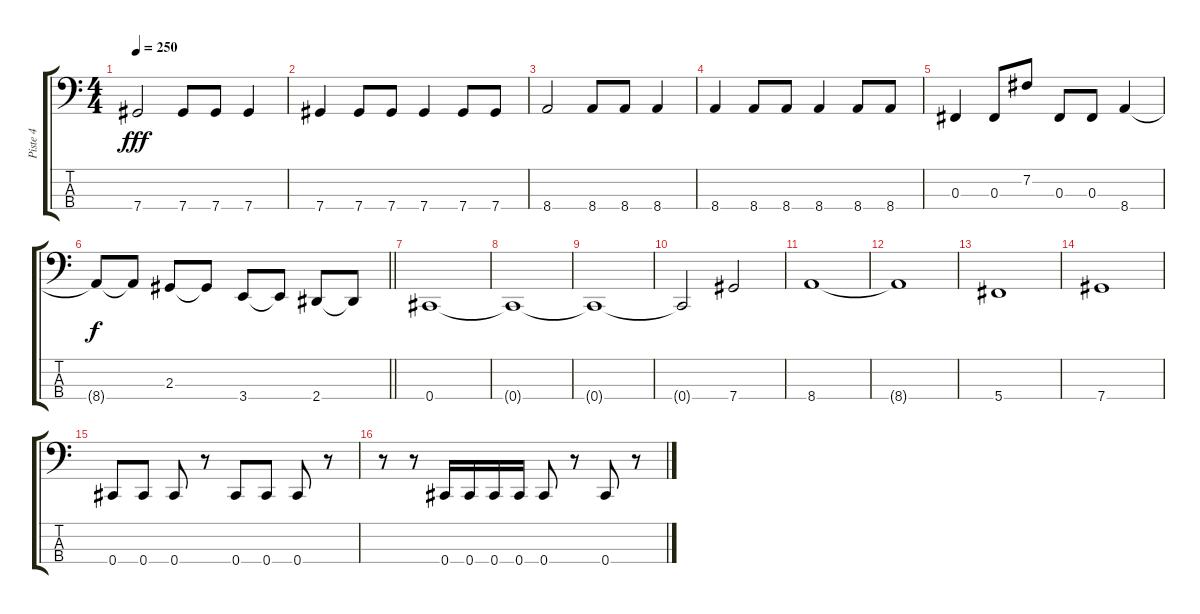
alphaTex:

\track ("Piste 4" "Piste 4") {instrument electricbasspick}
\staff {score tabs}
\tuning (E2 B1 Gb1 Db1) {hide}
\ts (4 4)
\tempo 250
\clef f4
\ks c
7.4.2{dy fff} 7.4.8 7.4.8 7.4.4 |
7.4.4 7.4.8 7.4.8 7.4.4 7.4.8 7.4.8 |
8.4.2 8.4.8 8.4.8 8.4.4 |
8.4.4 8.4.8 8.4.8 8.4.4 8.4.8 8.4.8 |
0.3.4 0.3.8 7.2.8 0.3.8 0.3.8 8.4.4 |
\barLineRight lightlight
8.4{t}.8{dy f} 8.4{t}.8 2.3.8 2.3{t}.8 3.4.8 3.4{t}.8 2.4.8 2.4{t}.8 |
0.4.1 |
0.4{t}.1 |
0.4{t}.1 |
0.4{t}.2 7.4.2 |
8.4.1 |
8.4{t}.1 |
5.4.1 |
7.4.1 |
0.4.8 0.4.8 0.4.8 r.8 0.4.8 0.4.8 0.4.8 r.8 |
r.8 r.8 0.4.16 0.4.16 0.4.16 0.4.16 0.4.8 r.8 0.4.8 r.8
